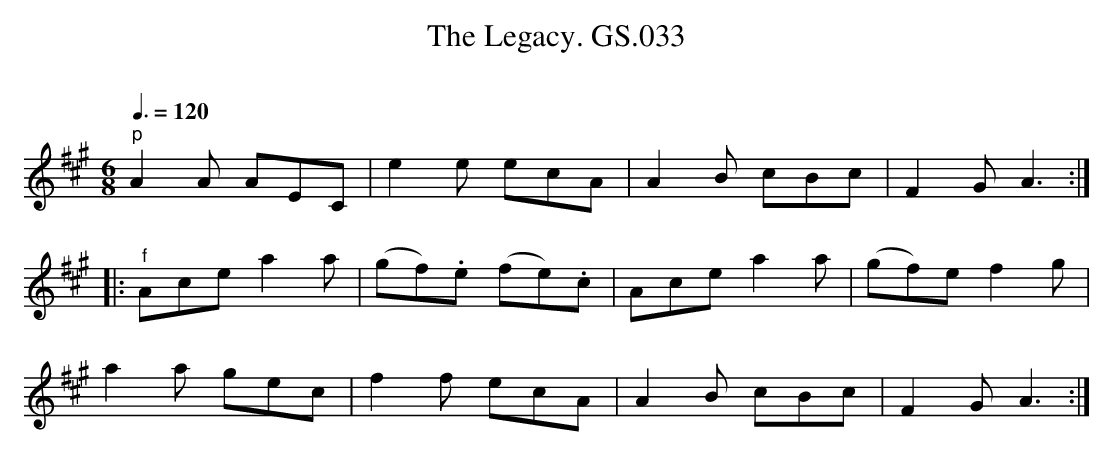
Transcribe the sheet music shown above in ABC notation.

X:1
T:Legacy. GS.033, The
M:6/8
L:1/8
Q:3/8=120
O:
K:A major
"^p"A2A AEC |  e2e ecA | A2 B cBc | F2 G A3 :|
|:  "^f" Ace a2a | (gf).e (fe).c | Ace a2a | (gf)e f2g |
a2a gec | f2f ecA | A2B cBc | F2GA3:|
